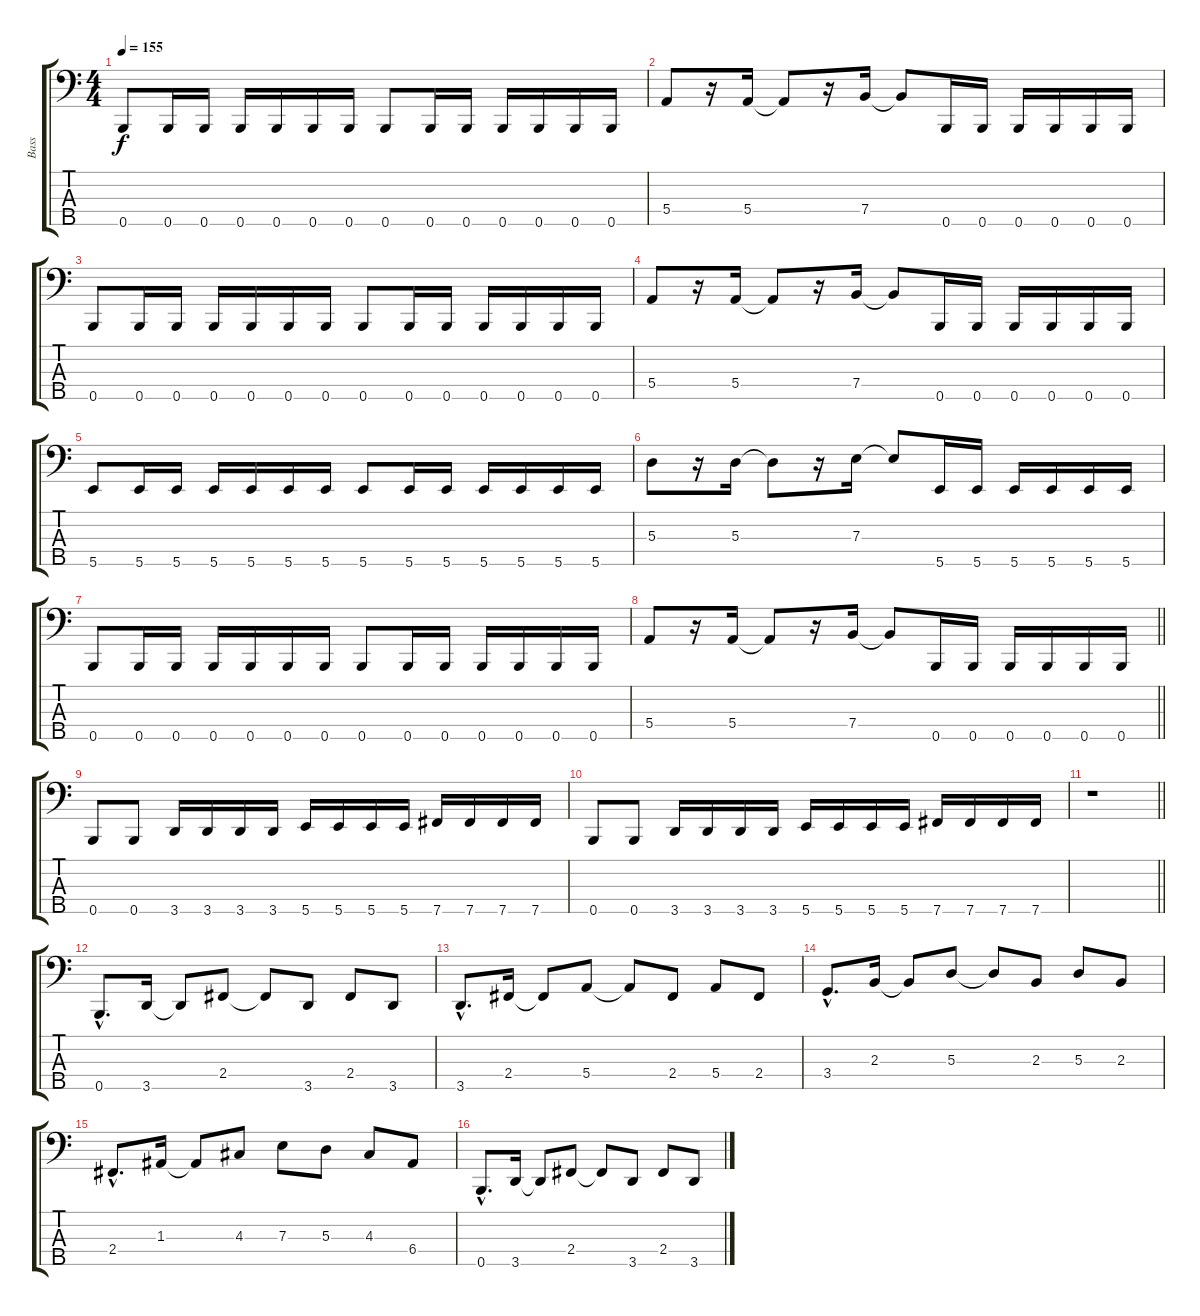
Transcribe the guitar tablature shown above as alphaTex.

\track ("Bass" "Bass") {instrument electricbasspick}
\staff {score tabs}
\tuning (G2 D2 A1 E1 B0) {hide}
\ts (4 4)
\tempo 155
\clef f4
\ks c
0.5.8{dy f} 0.5.16 0.5.16 0.5.16 0.5.16 0.5.16 0.5.16 0.5.8 0.5.16 0.5.16 0.5.16 0.5.16 0.5.16 0.5.16 |
5.4.8 r.16 5.4.16 5.4{t}.8 r.16 7.4.16 7.4{t}.8 0.5.16 0.5.16 0.5.16 0.5.16 0.5.16 0.5.16 |
0.5.8 0.5.16 0.5.16 0.5.16 0.5.16 0.5.16 0.5.16 0.5.8 0.5.16 0.5.16 0.5.16 0.5.16 0.5.16 0.5.16 |
5.4.8 r.16 5.4.16 5.4{t}.8 r.16 7.4.16 7.4{t}.8 0.5.16 0.5.16 0.5.16 0.5.16 0.5.16 0.5.16 |
5.5.8 5.5.16 5.5.16 5.5.16 5.5.16 5.5.16 5.5.16 5.5.8 5.5.16 5.5.16 5.5.16 5.5.16 5.5.16 5.5.16 |
5.3.8 r.16 5.3.16 5.3{t}.8 r.16 7.3.16 7.3{t}.8 5.5.16 5.5.16 5.5.16 5.5.16 5.5.16 5.5.16 |
0.5.8 0.5.16 0.5.16 0.5.16 0.5.16 0.5.16 0.5.16 0.5.8 0.5.16 0.5.16 0.5.16 0.5.16 0.5.16 0.5.16 |
\barLineRight lightlight
5.4.8 r.16 5.4.16 5.4{t}.8 r.16 7.4.16 7.4{t}.8 0.5.16 0.5.16 0.5.16 0.5.16 0.5.16 0.5.16 |
0.5.8 0.5.8 3.5.16 3.5.16 3.5.16 3.5.16 5.5.16 5.5.16 5.5.16 5.5.16 7.5.16 7.5.16 7.5.16 7.5.16 |
0.5.8 0.5.8 3.5.16 3.5.16 3.5.16 3.5.16 5.5.16 5.5.16 5.5.16 5.5.16 7.5.16 7.5.16 7.5.16 7.5.16 |
\barLineRight lightlight
r.1 |
0.5{hac}.8{d} 3.5.16 3.5{t}.8 2.4.8 2.4{t}.8 3.5.8 2.4.8 3.5.8 |
3.5{hac}.8{d} 2.4.16 2.4{t}.8 5.4.8 5.4{t}.8 2.4.8 5.4.8 2.4.8 |
3.4{hac}.8{d} 2.3.16 2.3{t}.8 5.3.8 5.3{t}.8 2.3.8 5.3.8 2.3.8 |
2.4{hac}.8{d} 1.3.16 1.3{t}.8 4.3.8 7.3.8 5.3.8 4.3.8 6.4.8 |
0.5{hac}.8{d} 3.5.16 3.5{t}.8 2.4.8 2.4{t}.8 3.5.8 2.4.8 3.5.8
